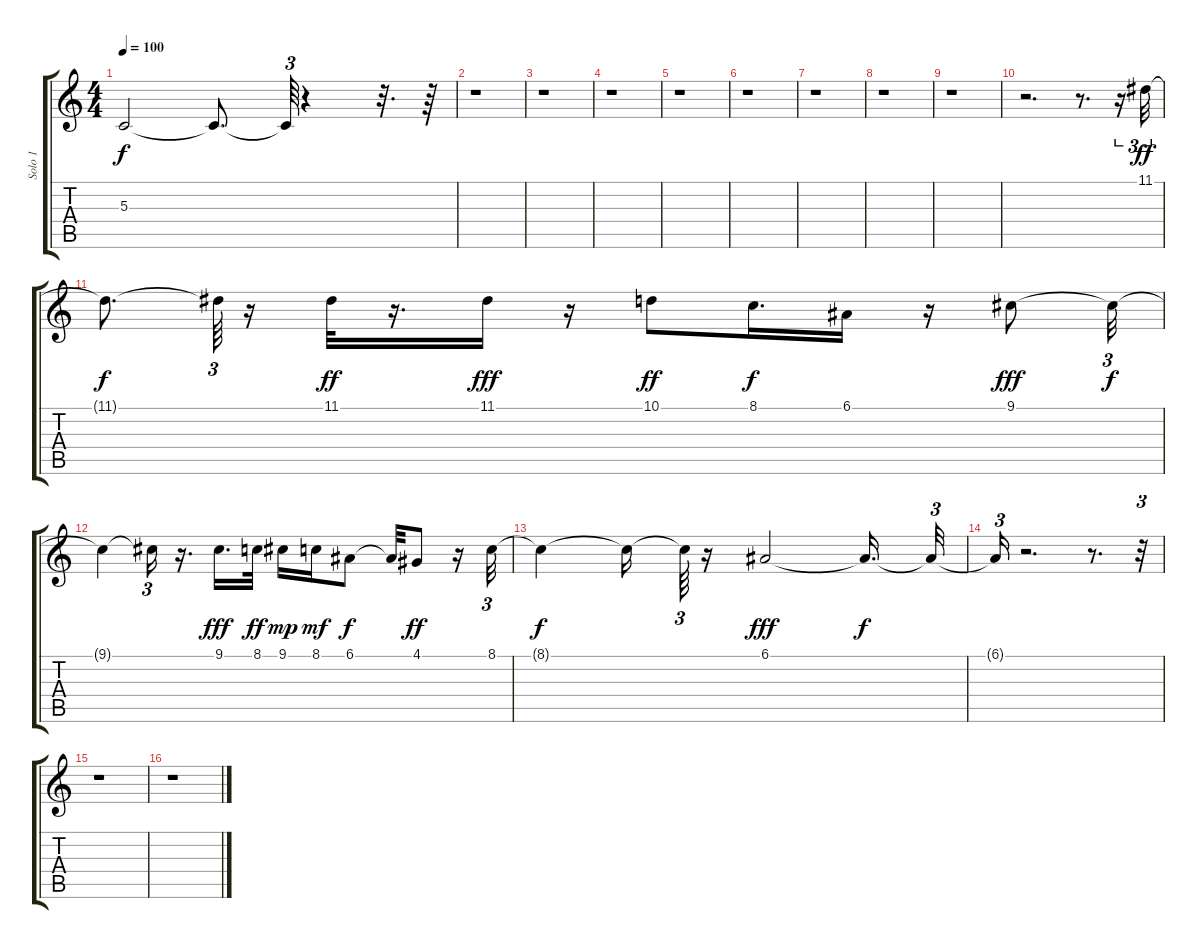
\track ("Solo 1" "Solo 1") {instrument lead8bassandlead}
\staff {score tabs}
\tuning (E4 B3 G3 D3 A2 E2) {hide}
\ts (4 4)
\tempo 100
\clef g2
\ks c
5.3{t}.2{dy f} 5.3{t}.8{d} 5.3{t}.64{tu (3 2)} r.4 r.32{d} r.64 |
r.1 |
r.1 |
r.1 |
r.1 |
r.1 |
r.1 |
r.1 |
r.1 |
r.2{d} r.8{d} r.16{tu (3 2)} 11.1.32{tu (3 2) dy ff} |
11.1{t}.8{d dy f} 11.1{t}.64{tu (3 2)} r.16 11.1.32{dy ff} r.16{d} 11.1.16{dy fff} r.16 10.1.8{dy ff} 8.1.16{d dy f} 6.1.16 r.16 9.1.8{dy fff} 9.1{t}.32{tu (3 2) dy f} |
9.1{t}.4 9.1{t}.16{tu (3 2)} r.16{d} 9.1.16{d dy fff} 8.1.32{dy ff} 9.1.16{dy mp} 8.1.16{dy mf} 6.1.8{dy f} 6.1{t}.32 4.1.8{dy ff} r.16 8.1.32{tu (3 2)} |
8.1{t}.4{dy f} 8.1{t}.16 8.1{t}.64{tu (3 2)} r.16 6.1.2{dy fff} 6.1{t}.16{d dy f} 6.1{t}.32{tu (3 2)} |
6.1{t}.16{tu (3 2)} r.2{d} r.8{d} r.32{tu (3 2)} |
r.1 |
r.1
